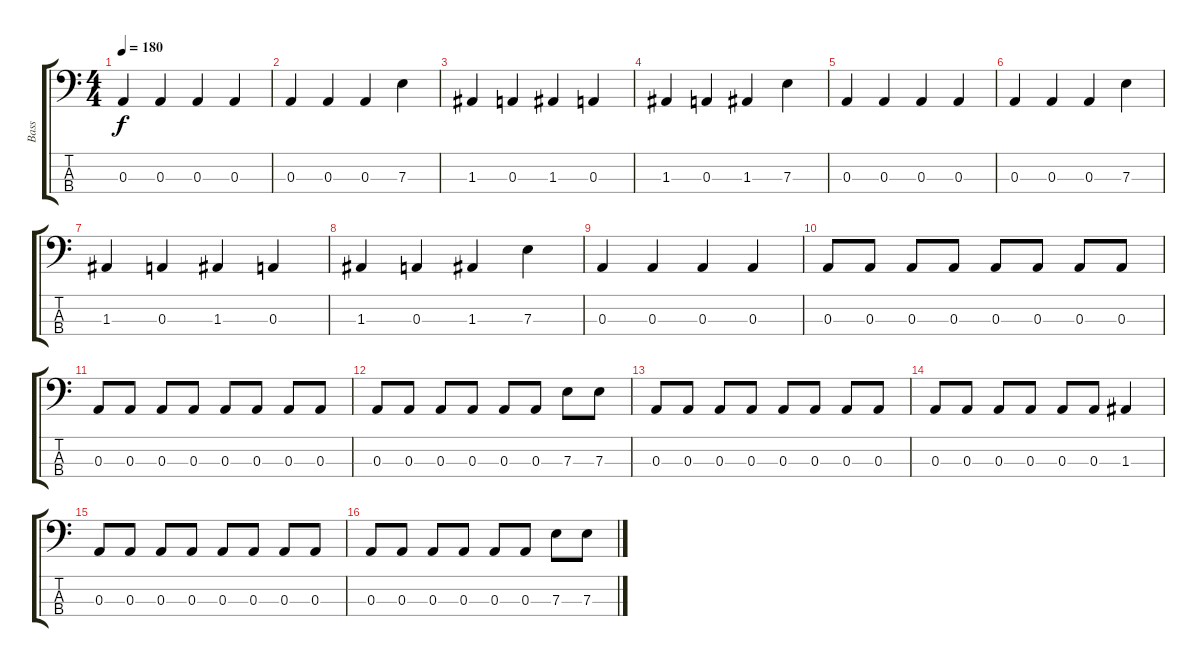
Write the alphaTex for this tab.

\track ("Bass" "Bass") {instrument electricbassfinger}
\staff {score tabs}
\tuning (G2 D2 A1 E1) {hide}
\ts (4 4)
\tempo 180
\clef f4
\ks c
0.3.4{dy f} 0.3.4 0.3.4 0.3.4 |
0.3.4 0.3.4 0.3.4 7.3.4 |
1.3.4 0.3.4 1.3.4 0.3.4 |
1.3.4 0.3.4 1.3.4 7.3.4 |
0.3.4 0.3.4 0.3.4 0.3.4 |
0.3.4 0.3.4 0.3.4 7.3.4 |
1.3.4 0.3.4 1.3.4 0.3.4 |
1.3.4 0.3.4 1.3.4 7.3.4 |
0.3.4 0.3.4 0.3.4 0.3.4 |
0.3.8 0.3.8 0.3.8 0.3.8 0.3.8 0.3.8 0.3.8 0.3.8 |
0.3.8 0.3.8 0.3.8 0.3.8 0.3.8 0.3.8 0.3.8 0.3.8 |
0.3.8 0.3.8 0.3.8 0.3.8 0.3.8 0.3.8 7.3.8 7.3.8 |
0.3.8 0.3.8 0.3.8 0.3.8 0.3.8 0.3.8 0.3.8 0.3.8 |
0.3.8 0.3.8 0.3.8 0.3.8 0.3.8 0.3.8 1.3.4 |
0.3.8 0.3.8 0.3.8 0.3.8 0.3.8 0.3.8 0.3.8 0.3.8 |
0.3.8 0.3.8 0.3.8 0.3.8 0.3.8 0.3.8 7.3.8 7.3.8
